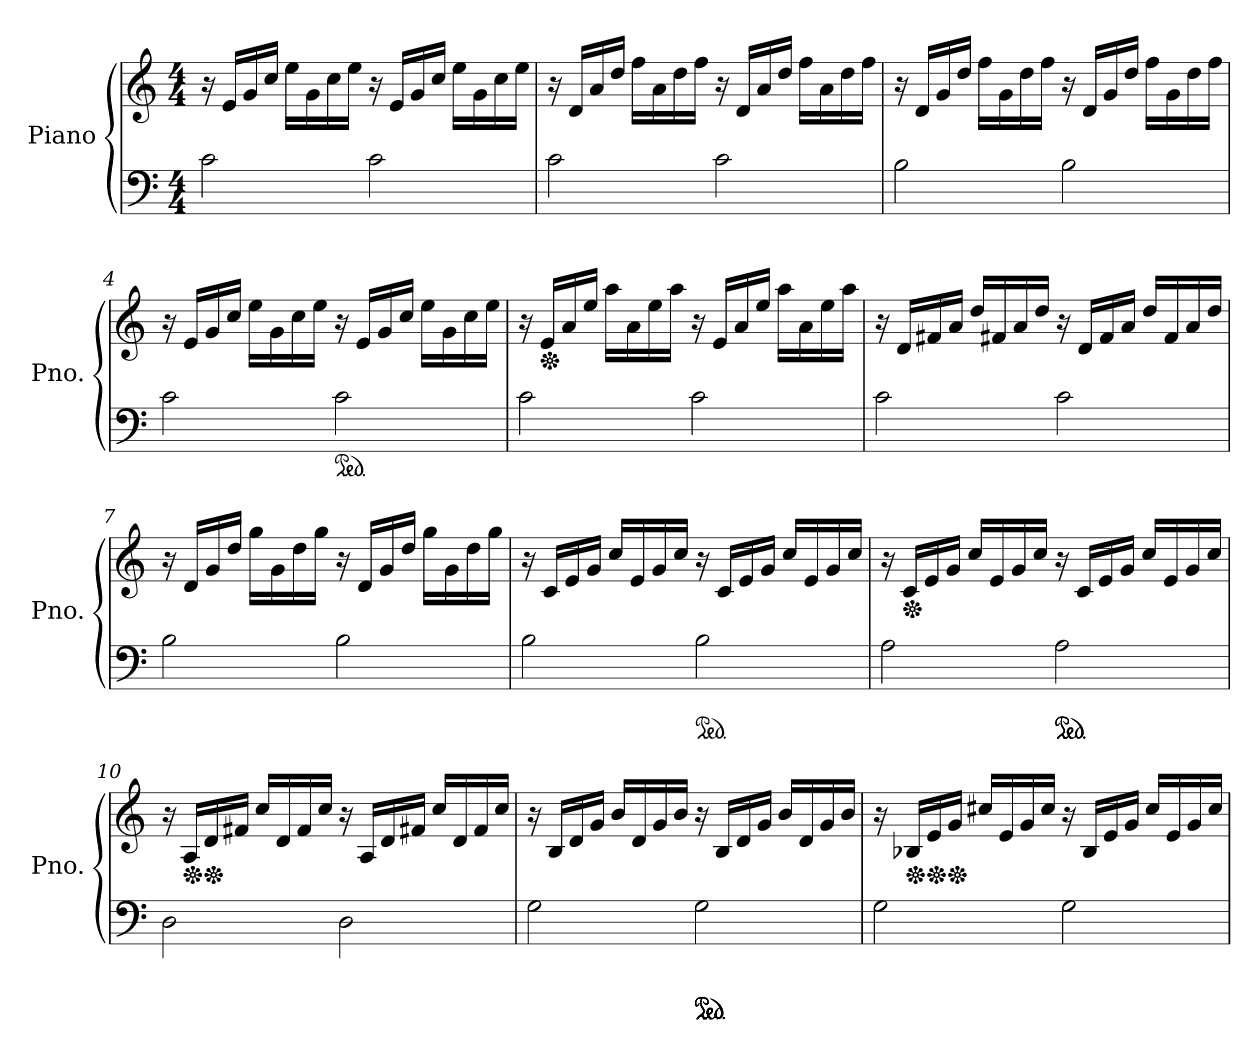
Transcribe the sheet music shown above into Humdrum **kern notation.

**kern	**kern
*part1	*part1
*staff2	*staff1
*I"Piano	*
*I'Pno.	*
*clefF4	*clefG2
*k[]	*k[]
*M4/4	*M4/4
*MM65	*MM65
=1	=1
2c\	16r
.	16e/LL
.	16g/
.	16cc/JJ
.	16ee\LL
.	16g\
.	16cc\
.	16ee\JJ
2c\	16r
.	16e/LL
.	16g/
.	16cc/JJ
.	16ee\LL
.	16g\
.	16cc\
.	16ee\JJ
=2	=2
2c\	16r
.	16d/LL
.	16a/
.	16dd/JJ
.	16ff\LL
.	16a\
.	16dd\
.	16ff\JJ
2c\	16r
.	16d/LL
.	16a/
.	16dd/JJ
.	16ff\LL
.	16a\
.	16dd\
.	16ff\JJ
!!LO:LB:g=z
=3	=3
2B\	16r
.	16d/LL
.	16g/
.	16dd/JJ
.	16ff\LL
.	16g\
.	16dd\
.	16ff\JJ
2B\	16r
.	16d/LL
.	16g/
.	16dd/JJ
.	16ff\LL
.	16g\
.	16dd\
.	16ff\JJ
=4	=4
2c\	16r
.	16e/LL
.	16g/
.	16cc/JJ
.	16ee\LL
.	16g\
.	16cc\
.	16ee\JJ
*ped	*
2c\	16r
.	16e/LL
.	16g/
.	16cc/JJ
.	16ee\LL
.	16g\
.	16cc\
.	16ee\JJ
!!LO:LB:g=z
=5	=5
2c\	16r
*	*Xped
.	16e/LL
.	16a/
.	16ee/JJ
.	16aa\LL
.	16a\
.	16ee\
.	16aa\JJ
2c\	16r
.	16e/LL
.	16a/
.	16ee/JJ
.	16aa\LL
.	16a\
.	16ee\
.	16aa\JJ
=6	=6
2c\	16r
.	16d/LL
.	16f#X/
.	16a/JJ
.	16dd/LL
.	16f#X/
.	16a/
.	16dd/JJ
2c\	16r
.	16d/LL
.	16f#/
.	16a/JJ
.	16dd/LL
.	16f#/
.	16a/
.	16dd/JJ
!!LO:LB:g=z
=7	=7
2B\	16r
.	16d/LL
.	16g/
.	16dd/JJ
.	16gg\LL
.	16g\
.	16dd\
.	16gg\JJ
2B\	16r
.	16d/LL
.	16g/
.	16dd/JJ
.	16gg\LL
.	16g\
.	16dd\
.	16gg\JJ
=8	=8
2B\	16r
.	16c/LL
.	16e/
.	16g/JJ
.	16cc/LL
.	16e/
.	16g/
.	16cc/JJ
*ped	*
2B\	16r
.	16c/LL
.	16e/
.	16g/JJ
.	16cc/LL
.	16e/
.	16g/
.	16cc/JJ
!!LO:LB:g=z
=9	=9
2A\	16r
*	*Xped
.	16c/LL
.	16e/
.	16g/JJ
.	16cc/LL
.	16e/
.	16g/
.	16cc/JJ
*ped	*
*ped	*
2A\	16r
.	16c/LL
.	16e/
.	16g/JJ
.	16cc/LL
.	16e/
.	16g/
.	16cc/JJ
=10	=10
2D\	16r
*	*Xped
.	16A/LL
*	*Xped
.	16d/
.	16f#X/JJ
.	16cc/LL
.	16d/
.	16f#/
.	16cc/JJ
2D\	16r
.	16A/LL
.	16d/
.	16f#X/JJ
.	16cc/LL
.	16d/
.	16f#/
.	16cc/JJ
!!LO:PB:g=z
=11	=11
2G\	16r
.	16B/LL
.	16d/
.	16g/JJ
.	16b/LL
.	16d/
.	16g/
.	16b/JJ
*ped	*
*ped	*
*ped	*
2G\	16r
.	16B/LL
.	16d/
.	16g/JJ
.	16b/LL
.	16d/
.	16g/
.	16b/JJ
=12	=12
2G\	16r
*	*Xped
.	16B-X/LL
*	*Xped
.	16e/
*	*Xped
.	16g/JJ
.	16cc#X/LL
.	16e/
.	16g/
.	16cc#/JJ
2G\	16r
.	16B-/LL
.	16e/
.	16g/JJ
.	16cc#/LL
.	16e/
.	16g/
.	16cc#/JJ
=	=
*-	*-
